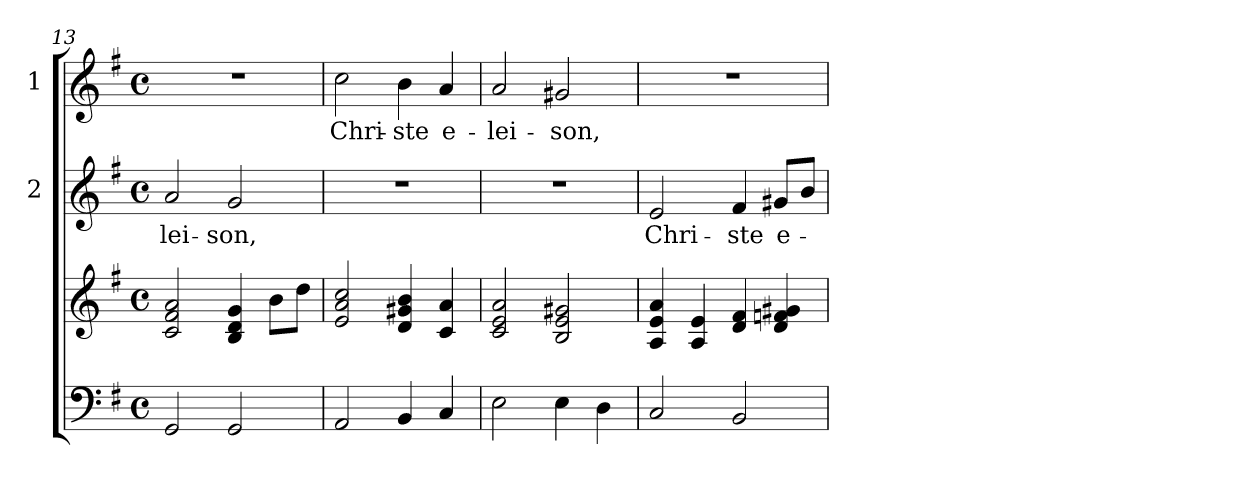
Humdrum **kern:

**kern	**kern	**kern	**text	**kern	**text
*part3	*part3	*part2	*part2	*part1	*part1
*staff4	*staff3	*staff2	*staff2	*staff1	*staff1
*	*	*I"2	*	*I"1	*
*clefF4	*clefG2	*clefG2	*	*clefG2	*
*	*	*ITrd7c12	*	*ITrd7c12	*
*k[f#]	*k[f#]	*k[f#]	*	*k[f#]	*
*G:	*G:	*G:	*	*G:	*
*M4/4	*M4/4	*M4/4	*	*M4/4	*
*met(c)	*met(c)	*met(c)	*	*met(c)	*
=13	=13	=13	=13	=13	=13
!	!	!	!LO:LY:b	!	!
2GG/	2c/ 2f#/ 2a/	2A/	-lei-	1r	.
!	!	!	!LO:LY:b	!	!
2GG/	4B/ 4d/ 4g/	2G/	-son,	.	.
.	8b\L	.	.	.	.
.	8dd\J	.	.	.	.
=14	=14	=14	=14	=14	=14
!	!	!	!	!	!LO:LY:b
2AA/	2e/ 2a/ 2cc/	1r	.	2c\	Chri-
!	!	!	!	!	!LO:LY:b
4BB/	4d/ 4g#X/ 4b/	.	.	4B\	-ste
!	!	!	!	!	!LO:LY:b
4C/	4c/ 4a/	.	.	4A/	e-
!!LO:LB:g=z
=15	=15	=15	=15	=15	=15
!	!	!	!	!	!LO:LY:b
2E\	2c/ 2e/ 2a/	1r	.	2A/	-lei-
!	!	!	!	!	!LO:LY:b
4E\	2B/ 2e/ 2g#X/	.	.	2G#X/	-son,
4D\	.	.	.	.	.
=16	=16	=16	=16	=16	=16
!	!	!	!LO:LY:b	!	!
2C/	4A/ 4e/ 4a/	2E/	Chri-	1r	.
.	4A/ 4e/	.	.	.	.
!	!	!	!LO:LY:b	!	!
2BB/	4d/ 4f#/	4F#/	-ste	.	.
!	!	!	!LO:LY:b	!	!
.	4d/ 4fn/ 4g#X/	8G#X/L	e-	.	.
.	.	8B/J	.	.	.
=	=	=	=	=	=
*-	*-	*-	*-	*-	*-
